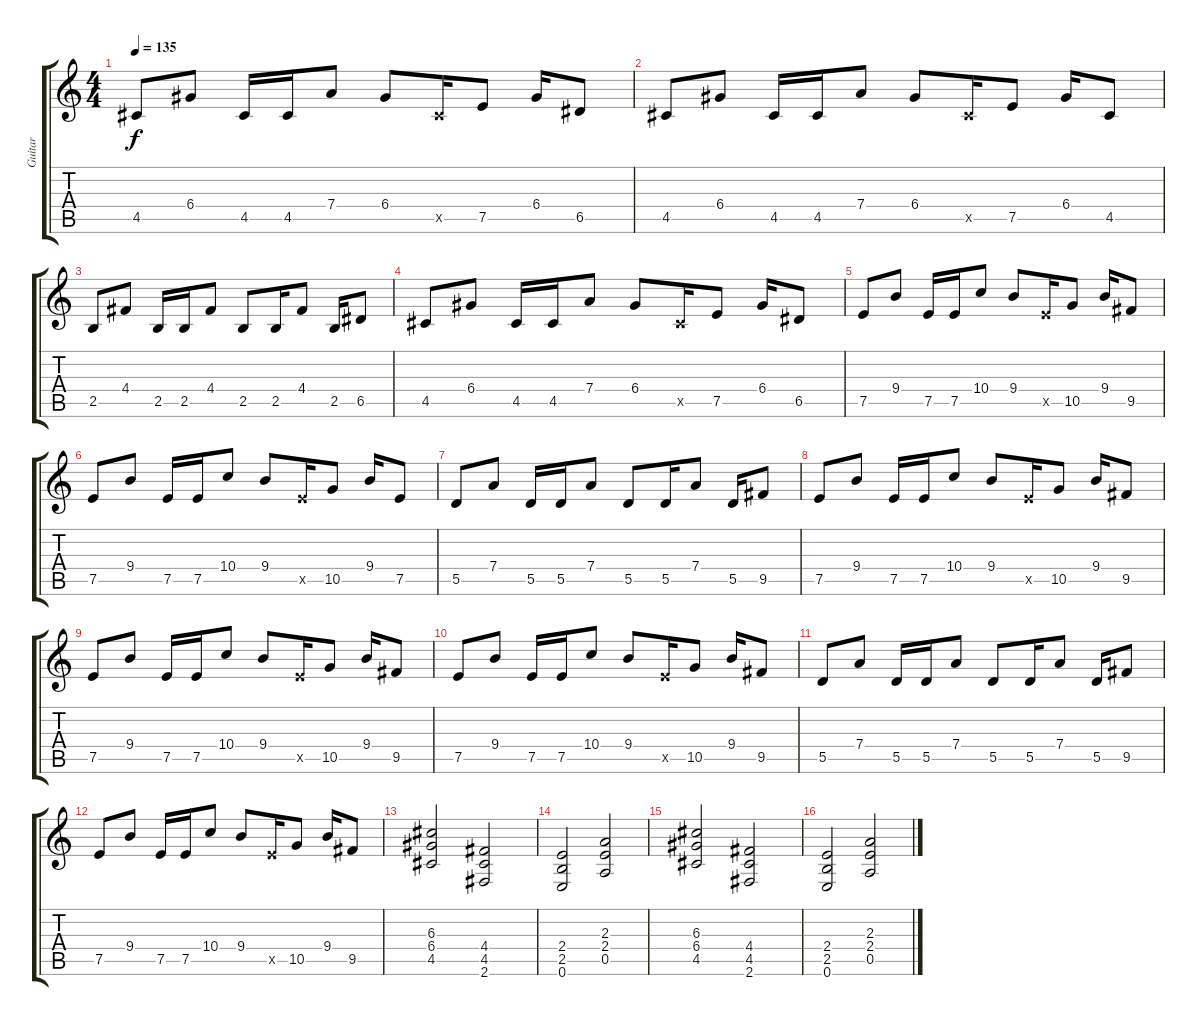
\track ("Guitar " "Guitar ") {instrument overdrivenguitar}
\staff {score tabs}
\tuning (E4 B3 G3 D3 A2 E2) {hide}
\ts (4 4)
\tempo 135
\clef g2
\ks c
4.5.8{dy f} 6.4.8 4.5.16 4.5.16 7.4.8 6.4.8 4.5{x}.16 7.5.8 6.4.16 6.5.8 |
4.5.8 6.4.8 4.5.16 4.5.16 7.4.8 6.4.8 4.5{x}.16 7.5.8 6.4.16 4.5.8 |
2.5.8 4.4.8 2.5.16 2.5.16 4.4.8 2.5.8 2.5.16 4.4.8 2.5.16 6.5.8 |
4.5.8 6.4.8 4.5.16 4.5.16 7.4.8 6.4.8 4.5{x}.16 7.5.8 6.4.16 6.5.8 |
7.5.8{volume 14} 9.4.8 7.5.16 7.5.16 10.4.8 9.4.8 7.5{x}.16 10.5.8 9.4.16 9.5.8 |
7.5.8 9.4.8 7.5.16 7.5.16 10.4.8 9.4.8 7.5{x}.16 10.5.8 9.4.16 7.5.8 |
5.5.8 7.4.8 5.5.16 5.5.16 7.4.8 5.5.8 5.5.16 7.4.8 5.5.16 9.5.8 |
7.5.8 9.4.8 7.5.16 7.5.16 10.4.8 9.4.8 7.5{x}.16 10.5.8 9.4.16 9.5.8 |
7.5.8 9.4.8 7.5.16 7.5.16 10.4.8 9.4.8 7.5{x}.16 10.5.8 9.4.16 9.5.8 |
7.5.8 9.4.8 7.5.16 7.5.16 10.4.8 9.4.8 7.5{x}.16 10.5.8 9.4.16 9.5.8 |
5.5.8 7.4.8 5.5.16 5.5.16 7.4.8 5.5.8 5.5.16 7.4.8 5.5.16 9.5.8 |
7.5.8 9.4.8 7.5.16 7.5.16 10.4.8 9.4.8 7.5{x}.16 10.5.8 9.4.16 9.5.8 |
(6.3 6.4 4.5).2{volume 8} (4.4 4.5 2.6).2 |
(2.4 2.5 0.6).2 (2.3 2.4 0.5).2 |
(6.3 6.4 4.5).2 (4.4 4.5 2.6).2 |
(2.4 2.5 0.6).2 (2.3 2.4 0.5).2
